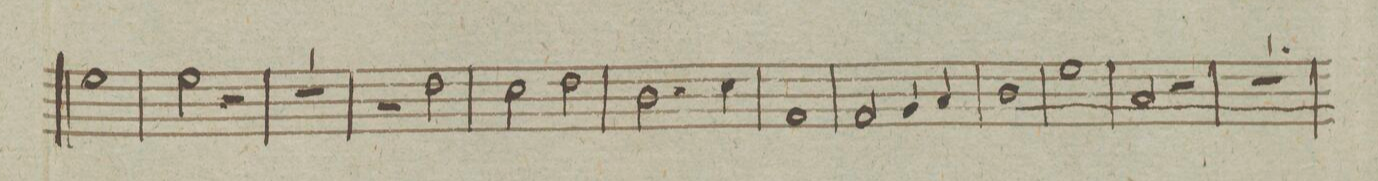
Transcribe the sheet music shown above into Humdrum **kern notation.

**kern	**dynam
*I"Trąbone. Baſso.	*
*clefF4	*
*k[]	*
*met(c)	*
*M4/4	*
1G	.
=19	=19
2G\	.
2r	.
=20	=20
1r	.
=21	=21
2r	.
2F\	.
=22	=22
2E\	.
2F\	.
=23	=23
2.D\	.
4E\	.
=24	=24
1AA	.
=25	=25
2AA/	.
4BB/	.
4C/	.
=26	=26
1D	.
=27	=27
1G	.
=28	=28
2C/	.
2r	.
=29	=29
1r	.
=30	=30
*-	*-
